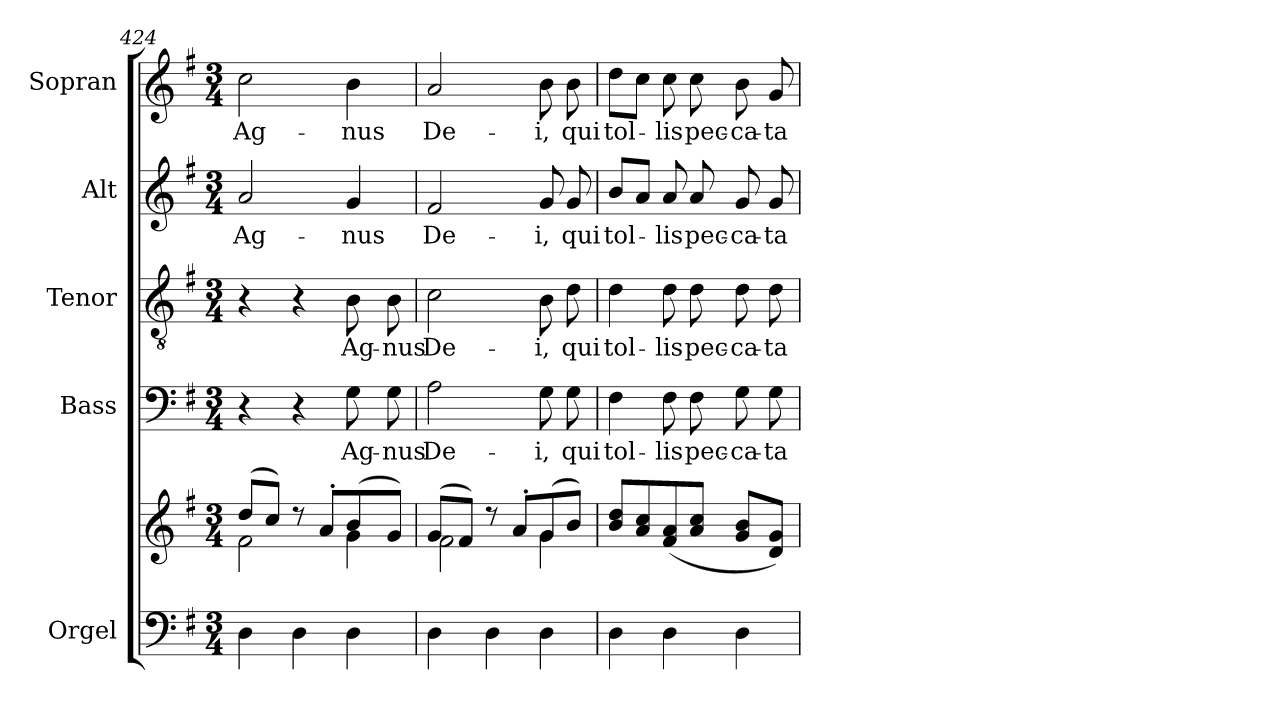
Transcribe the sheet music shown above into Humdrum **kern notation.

**kern	**kern	**kern	**text	**kern	**text	**kern	**text	**kern	**text
*part5	*part5	*part4	*part4	*part3	*part3	*part2	*part2	*part1	*part1
*staff6	*staff5	*staff4	*staff4	*staff3	*staff3	*staff2	*staff2	*staff1	*staff1
*I"Orgel	*	*I"Bass	*	*I"Tenor	*	*I"Alt	*	*I"Sopran	*
*I'Org.	*	*I'B.	*	*I'T.	*	*I'A.	*	*I'S.	*
*clefF4	*clefG2	*clefF4	*	*clefGv2	*	*clefG2	*	*clefG2	*
*k[f#]	*k[f#]	*k[f#]	*	*k[f#]	*	*k[f#]	*	*k[f#]	*
*G:	*G:	*G:	*	*G:	*	*G:	*	*G:	*
*M3/4	*M3/4	*M3/4	*	*M3/4	*	*M3/4	*	*M3/4	*
=424	=424	=424	=424	=424	=424	=424	=424	=424	=424
*	*^	*	*	*	*	*	*	*	*
!	!	!	!	!	!	!	!	!LO:LY:b	!	!LO:LY:b
4D\	(>8dd/L	2f#\	4r	.	4r	.	2a/	Ag-	2cc\	Ag-
.	8cc/J)	.	.	.	.	.	.	.	.	.
4D\	8rcc	.	4r	.	4r	.	.	.	.	.
.	8a'</L	.	.	.	.	.	.	.	.	.
!	!	!	!	!LO:LY:b	!	!LO:LY:b	!	!LO:LY:b	!	!LO:LY:b
4D\	(>8b/	4g\	8G\	Ag-	8B\	Ag-	4g/	-nus	4b\	-nus
!	!	!	!	!LO:LY:b	!	!LO:LY:b	!	!	!	!
.	8g/J)	.	8G\	-nus	8B\	-nus	.	.	.	.
=425	=425	=425	=425	=425	=425	=425	=425	=425	=425	=425
!	!	!	!	!LO:LY:b	!	!LO:LY:b	!	!LO:LY:b	!	!LO:LY:b
4D\	(>8g/L	2f#\	2A\	De-	2c\	De-	2f#/	De-	2a/	De-
.	8f#/J)	.	.	.	.	.	.	.	.	.
4D\	8r	.	.	.	.	.	.	.	.	.
.	8a'</L	.	.	.	.	.	.	.	.	.
!	!	!	!	!LO:LY:b	!	!LO:LY:b	!	!LO:LY:b	!	!LO:LY:b
4D\	(>8g/	4g\	8G\	-i,	8B\	-i,	8g/	-i,	8b\	-i,
!	!	!	!	!LO:LY:b	!	!LO:LY:b	!	!LO:LY:b	!	!LO:LY:b
.	8b/J)	.	8G\	qui	8d\	qui	8g/	qui	8b\	qui
*	*v	*v	*	*	*	*	*	*	*	*
!!LO:PB:g=z
=426	=426	=426	=426	=426	=426	=426	=426	=426	=426
!	!	!	!LO:LY:b	!	!LO:LY:b	!	!LO:LY:b	!	!LO:LY:b
4D\	8b/ 8dd/L	4F#\	tol-	4d\	tol-	8b/L	tol-	8dd\L	tol-
.	8a/ 8cc/	.	.	.	.	8a/J	.	8cc\J	.
!	!	!	!LO:LY:b	!	!LO:LY:b	!	!LO:LY:b	!	!LO:LY:b
4D\	(<8f#/ 8a/	8F#\	-lis	8d\	-lis	8a/	-lis	8cc\	-lis
!	!	!	!LO:LY:b	!	!LO:LY:b	!	!LO:LY:b	!	!LO:LY:b
.	8a/ 8cc/J	8F#\	pec-	8d\	pec-	8a/	pec-	8cc\	pec-
!	!	!	!LO:LY:b	!	!LO:LY:b	!	!LO:LY:b	!	!LO:LY:b
4D\	8g/ 8b/L	8G\	-ca-	8d\	-ca-	8g/	-ca-	8b\	-ca-
!	!	!	!LO:LY:b	!	!LO:LY:b	!	!LO:LY:b	!	!LO:LY:b
.	8d/ 8g/J)	8G\	-ta	8d\	-ta	8g/	-ta	8g/	-ta
=	=	=	=	=	=	=	=	=	=
*-	*-	*-	*-	*-	*-	*-	*-	*-	*-
